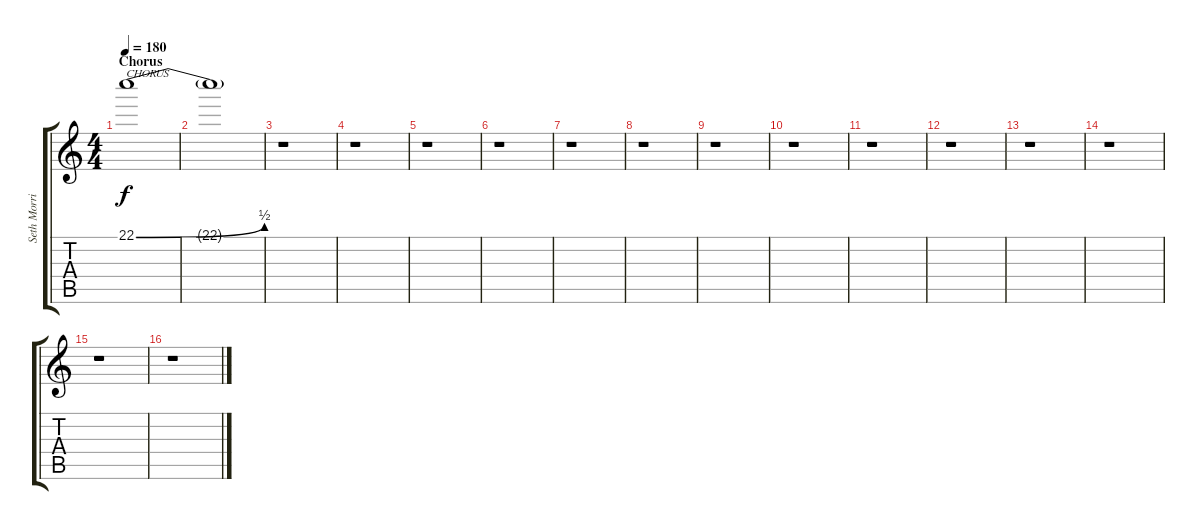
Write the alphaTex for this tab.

\track ("Seth Morrison- Lead" "Seth Morri") {instrument distortionguitar}
\staff {score tabs}
\tuning (D4 A3 F3 C3 G2 C2) {hide}
\ts (4 4)
\section ("" "Chorus")
\tempo 180
\clef g2
\ks c
22.1{be (bend 0 0 60 2)}.1{txt "CHORUS" dy f} |
22.1{t}.1 |
r.1 |
r.1 |
r.1 |
r.1 |
r.1 |
r.1 |
r.1 |
r.1 |
r.1 |
r.1 |
r.1 |
r.1 |
r.1 |
r.1
